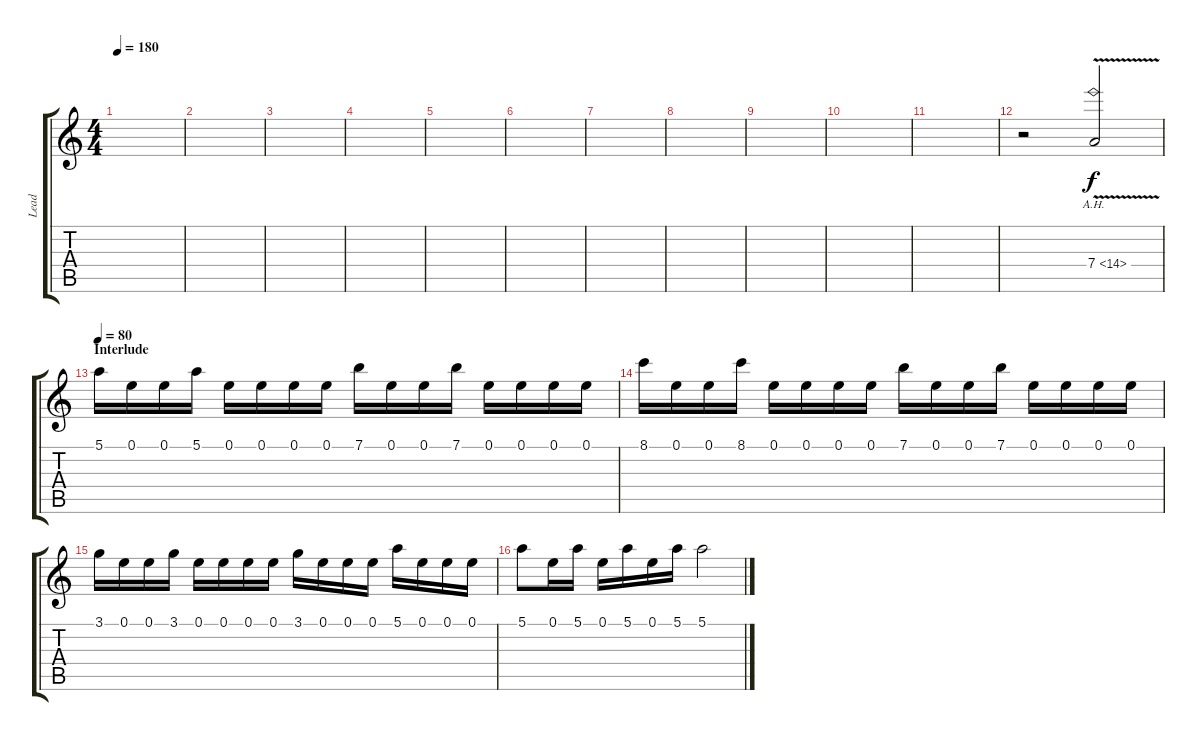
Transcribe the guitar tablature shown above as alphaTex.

\track ("Lead" "Lead") {instrument distortionguitar}
\staff {score tabs}
\tuning (E4 B3 G3 D3 A2 E2) {hide}
\ts (4 4)
\tempo 180
\clef g2
\ks c
|
|
|
|
|
|
|
|
|
|
|
r.2 7.4{ah 7 v}.2 |
\section ("" "Interlude")
\tempo 80
5.1.16 0.1.16 0.1.16 5.1.16 0.1.16 0.1.16 0.1.16 0.1.16 7.1.16 0.1.16 0.1.16 7.1.16 0.1.16 0.1.16 0.1.16 0.1.16 |
8.1.16 0.1.16 0.1.16 8.1.16 0.1.16 0.1.16 0.1.16 0.1.16 7.1.16 0.1.16 0.1.16 7.1.16 0.1.16 0.1.16 0.1.16 0.1.16 |
3.1.16 0.1.16 0.1.16 3.1.16 0.1.16 0.1.16 0.1.16 0.1.16 3.1.16 0.1.16 0.1.16 0.1.16 5.1.16 0.1.16 0.1.16 0.1.16 |
5.1.8 0.1.16 5.1.16 0.1.16 5.1.16 0.1.16 5.1.16 5.1.2
